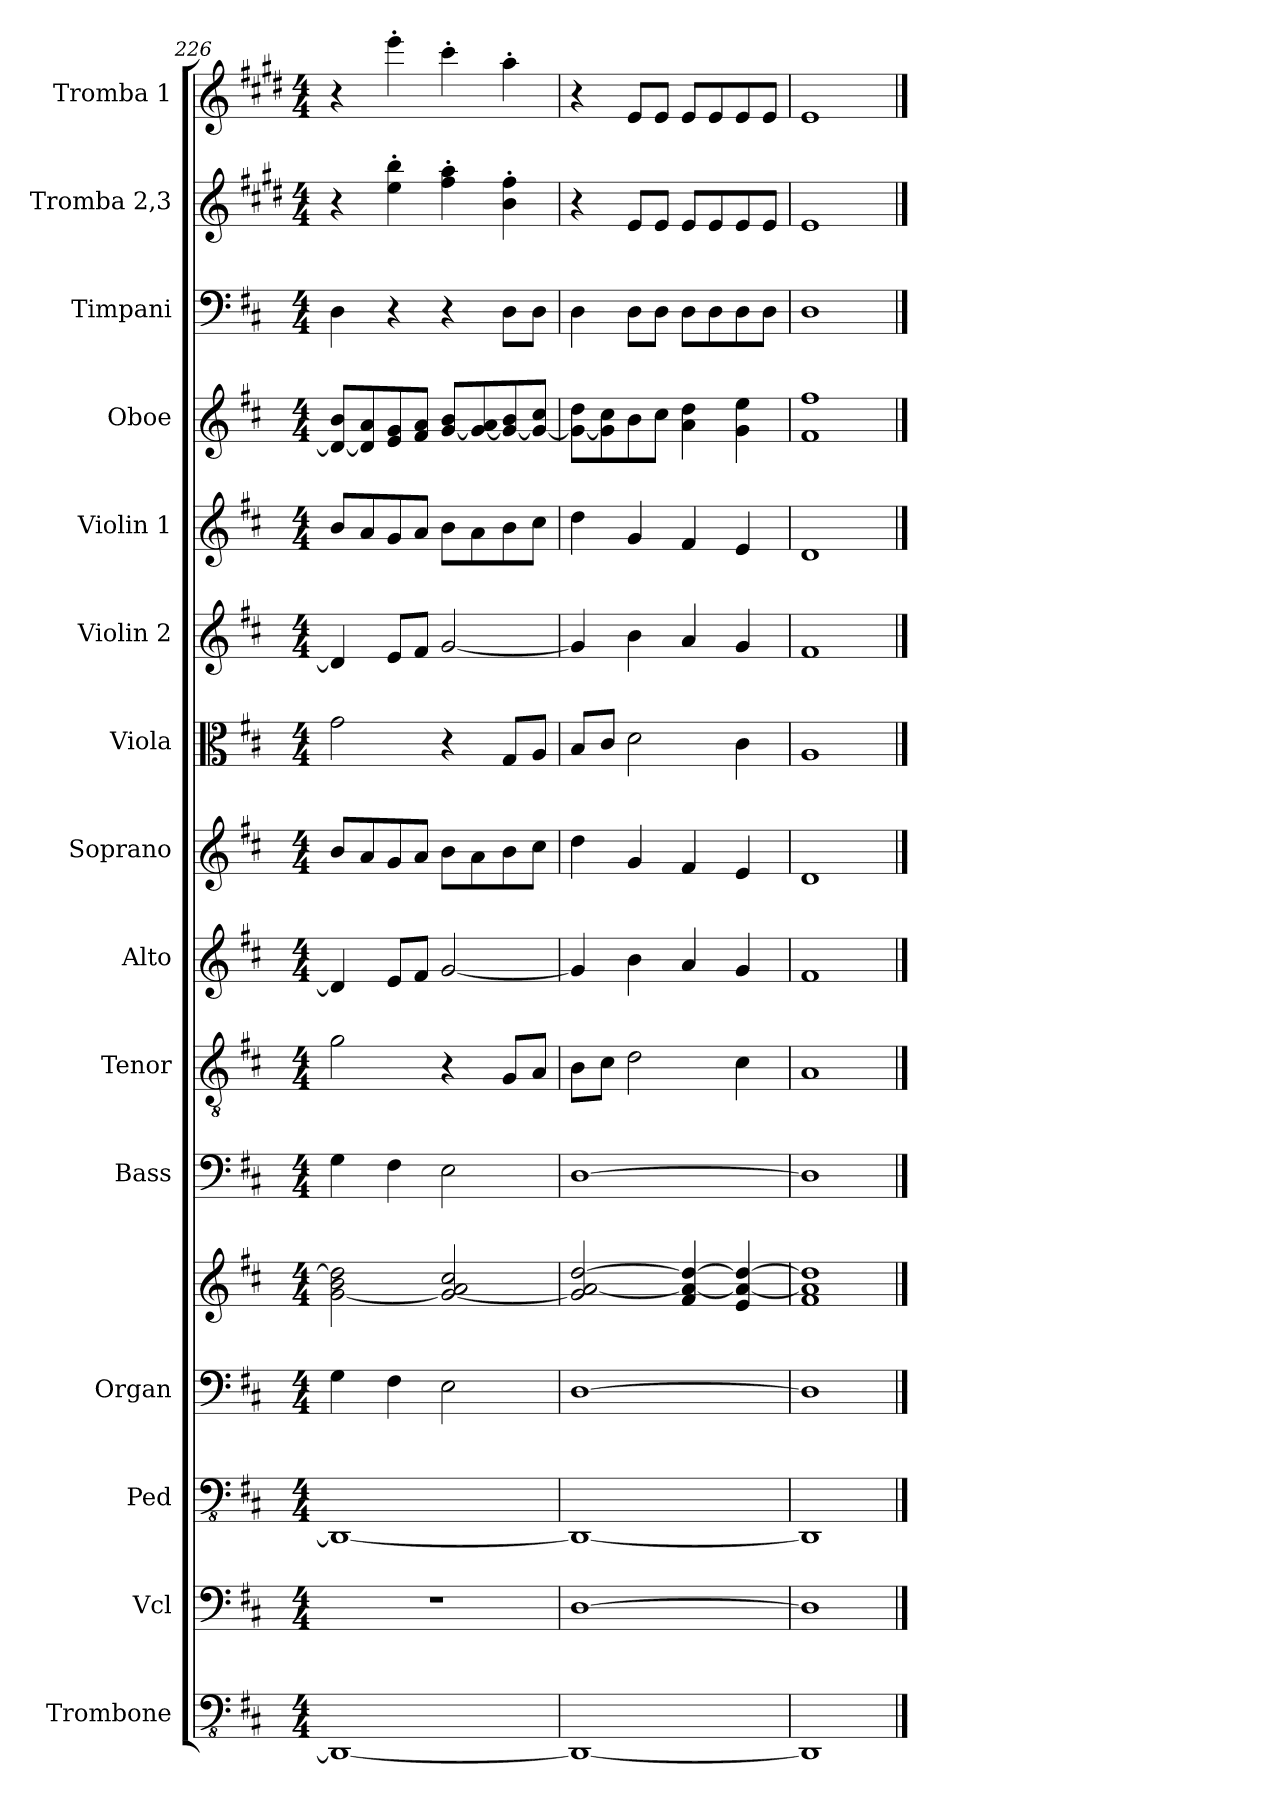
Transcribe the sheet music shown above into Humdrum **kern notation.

**kern	**kern	**kern	**kern	**kern	**kern	**kern	**kern	**kern	**kern	**kern	**kern	**kern	**kern	**kern	**kern
*part15	*part14	*part13	*part12	*part12	*part11	*part10	*part9	*part8	*part7	*part6	*part5	*part4	*part3	*part2	*part1
*staff16	*staff15	*staff14	*staff13	*staff12	*staff11	*staff10	*staff9	*staff8	*staff7	*staff6	*staff5	*staff4	*staff3	*staff2	*staff1
*I"Trombone	*I"Vcl	*I"Ped	*I"Organ	*	*I"Bass	*I"Tenor	*I"Alto	*I"Soprano	*I"Viola	*I"Violin 2	*I"Violin 1	*I"Oboe	*I"Timpani	*I"Tromba 2,3	*I"Tromba 1
*I'Trb	*	*	*	*	*	*	*	*	*	*	*	*I'Ob	*I'Timp	*	*
*clefFv4	*clefF4	*clefFv4	*clefF4	*clefG2	*clefF4	*clefGv2	*clefG2	*clefG2	*clefC3	*clefG2	*clefG2	*clefG2	*clefF4	*clefG2	*clefG2
*	*	*	*	*	*	*	*	*	*	*	*	*	*	*ITrd1c2	*ITrd1c2
*k[f#c#]	*k[f#c#]	*k[f#c#]	*k[f#c#]	*k[f#c#]	*k[f#c#]	*k[f#c#]	*k[f#c#]	*k[f#c#]	*k[f#c#]	*k[f#c#]	*k[f#c#]	*k[f#c#]	*k[f#c#]	*k[f#c#]	*k[f#c#]
*M4/4	*M4/4	*M4/4	*M4/4	*M4/4	*M4/4	*M4/4	*M4/4	*M4/4	*M4/4	*M4/4	*M4/4	*M4/4	*M4/4	*M4/4	*M4/4
=226	=226	=226	=226	=226	=226	=226	=226	=226	=226	=226	=226	=226	=226	=226	=226
1DDD_	1r	1DDD_	4G\	[2g\ 2b\ 2dd\]	4G\	2g\	4d/]	8b/L	2g\	4d/]	8b/L	8d/_ 8b/L	4D\	4r	4r
.	.	.	.	.	.	.	.	8a/	.	.	8a/	8d/] 8a/	.	.	.
.	.	.	4F#\	.	4F#\	.	8e/L	8g/	.	8e/L	8g/	8e/ 8g/	4r	4dd\' 4aa\'	4ddd'\
.	.	.	.	.	.	.	8f#/J	8a/J	.	8f#/J	8a/J	8f#/ 8a/J	.	.	.
.	.	.	2E\	2g/_ 2a/ 2cc#/	2E\	4r	[2g/	8b\L	4r	[2g/	8b\L	[8g/ 8b/L	4r	4ee\' 4gg\'	4bb'\
.	.	.	.	.	.	.	.	8a\	.	.	8a\	8g/_ 8a/	.	.	.
.	.	.	.	.	.	8G/L	.	8b\	8G/L	.	8b\	8g/_ 8b/	8D\L	4a\' 4ee\'	4gg'\
.	.	.	.	.	.	8A/J	.	8cc#\J	8A/J	.	8cc#\J	8g/_ 8cc#/J	8D\J	.	.
=227	=227	=227	=227	=227	=227	=227	=227	=227	=227	=227	=227	=227	=227	=227	=227
1DDD_	[1D	1DDD_	[1D	2g/] [2a/ [2dd/	[1D	8B\L	4g/]	4dd\	8B/L	4g/]	4dd\	8g\_ 8dd\L	4D\	4r	4r
.	.	.	.	.	.	8c#\J	.	.	8c#/J	.	.	8g\] 8cc#\	.	.	.
.	.	.	.	.	.	2d\	4b\	4g/	2d\	4b\	4g/	8b\	8D\L	8d/L	8d/L
.	.	.	.	.	.	.	.	.	.	.	.	8cc#\J	8D\J	8d/J	8d/J
.	.	.	.	4f#/ 4a/_ 4dd/_	.	.	4a/	4f#/	.	4a/	4f#/	4a\ 4dd\	8D\L	8d/L	8d/L
.	.	.	.	.	.	.	.	.	.	.	.	.	8D\	8d/	8d/
.	.	.	.	4e/ 4a/_ 4dd/_	.	4c#\	4g/	4e/	4c#\	4g/	4e/	4g\ 4ee\	8D\	8d/	8d/
.	.	.	.	.	.	.	.	.	.	.	.	.	8D\J	8d/J	8d/J
=228	=228	=228	=228	=228	=228	=228	=228	=228	=228	=228	=228	=228	=228	=228	=228
1DDD]	1D]	1DDD]	1D]	1f# 1a] 1dd]	1D]	1A	1f#	1d	1A	1f#	1d	1f# 1ff#	1D	1d	1d
==	==	==	==	==	==	==	==	==	==	==	==	==	==	==	==
*-	*-	*-	*-	*-	*-	*-	*-	*-	*-	*-	*-	*-	*-	*-	*-
